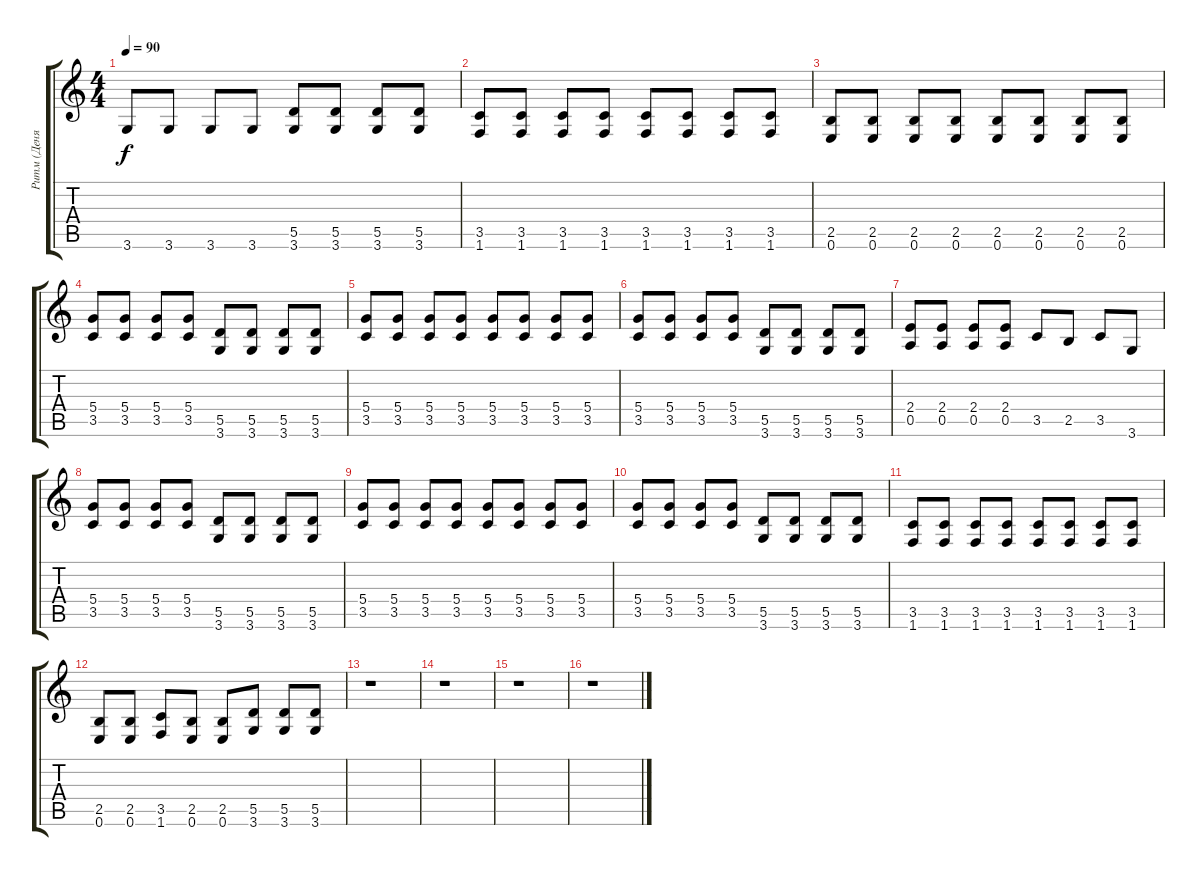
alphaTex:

\track ("Ритм (Деня)" "Ритм (Деня") {instrument distortionguitar}
\staff {score tabs}
\tuning (E4 B3 G3 D3 A2 E2) {hide}
\ts (4 4)
\tempo 90
\clef g2
\ks c
3.6.8{dy f} 3.6.8 3.6.8 3.6.8 (5.5 3.6).8 (5.5 3.6).8 (5.5 3.6).8 (5.5 3.6).8 |
(3.5 1.6).8 (3.5 1.6).8 (3.5 1.6).8 (3.5 1.6).8 (3.5 1.6).8 (3.5 1.6).8 (3.5 1.6).8 (3.5 1.6).8 |
(2.5 0.6).8 (2.5 0.6).8 (2.5 0.6).8 (2.5 0.6).8 (2.5 0.6).8 (2.5 0.6).8 (2.5 0.6).8 (2.5 0.6).8 |
(5.4 3.5).8 (5.4 3.5).8 (5.4 3.5).8 (5.4 3.5).8 (5.5 3.6).8 (5.5 3.6).8 (5.5 3.6).8 (5.5 3.6).8 |
(5.4 3.5).8 (5.4 3.5).8 (5.4 3.5).8 (5.4 3.5).8 (5.4 3.5).8 (5.4 3.5).8 (5.4 3.5).8 (5.4 3.5).8 |
(5.4 3.5).8 (5.4 3.5).8 (5.4 3.5).8 (5.4 3.5).8 (5.5 3.6).8 (5.5 3.6).8 (5.5 3.6).8 (5.5 3.6).8 |
(2.4 0.5).8 (2.4 0.5).8 (2.4 0.5).8 (2.4 0.5).8 3.5.8 2.5.8 3.5.8 3.6.8 |
(5.4 3.5).8 (5.4 3.5).8 (5.4 3.5).8 (5.4 3.5).8 (5.5 3.6).8 (5.5 3.6).8 (5.5 3.6).8 (5.5 3.6).8 |
(5.4 3.5).8 (5.4 3.5).8 (5.4 3.5).8 (5.4 3.5).8 (5.4 3.5).8 (5.4 3.5).8 (5.4 3.5).8 (5.4 3.5).8 |
(5.4 3.5).8 (5.4 3.5).8 (5.4 3.5).8 (5.4 3.5).8 (5.5 3.6).8 (5.5 3.6).8 (5.5 3.6).8 (5.5 3.6).8 |
(3.5 1.6).8 (3.5 1.6).8 (3.5 1.6).8 (3.5 1.6).8 (3.5 1.6).8 (3.5 1.6).8 (3.5 1.6).8 (3.5 1.6).8 |
(2.5 0.6).8 (2.5 0.6).8 (3.5 1.6).8 (2.5 0.6).8 (2.5 0.6).8 (5.5 3.6).8 (5.5 3.6).8 (5.5 3.6).8 |
r.1 |
r.1 |
r.1 |
r.1
